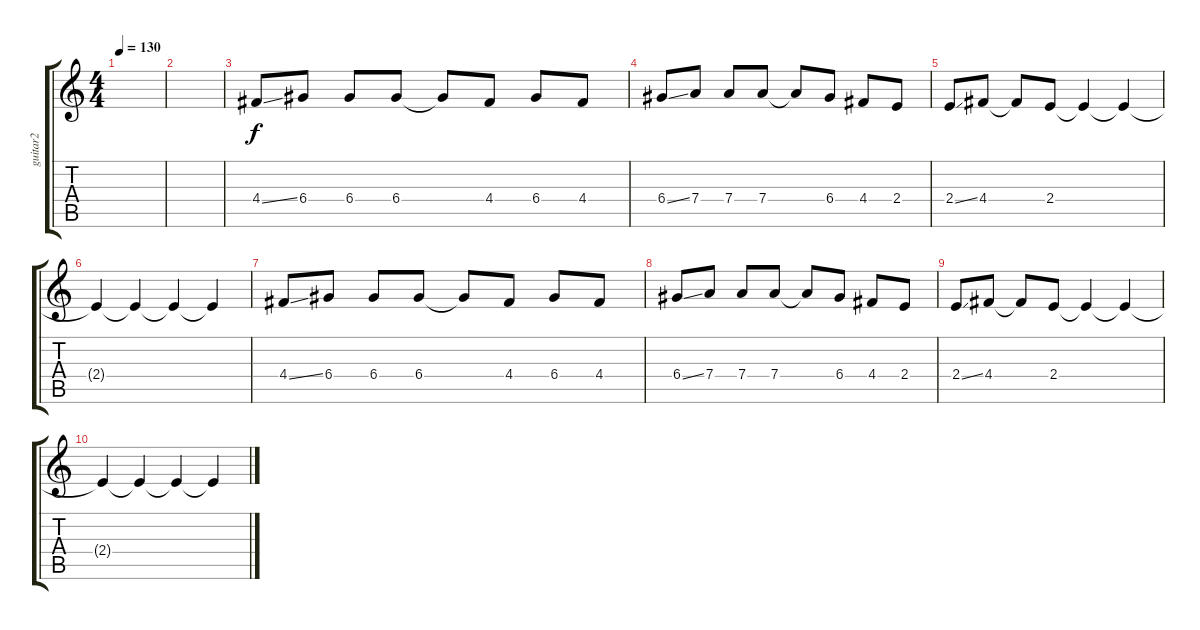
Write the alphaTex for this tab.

\track ("guitar2" "guitar2") {instrument overdrivenguitar}
\staff {score tabs}
\tuning (E4 B3 G3 D3 A2 E2) {hide}
\ts (4 4)
\tempo 130
\clef g2
\ks c
|
|
4.4{ss}.8 6.4.8 6.4.8 6.4.8 6.4{t}.8 4.4.8 6.4.8 4.4.8 |
6.4{ss}.8 7.4.8 7.4.8 7.4.8 7.4{t}.8 6.4.8 4.4.8 2.4.8 |
2.4{ss}.8 4.4.8 4.4{t}.8 2.4.8 2.4{t}.4 2.4{t}.4 |
2.4{t}.4 2.4{t}.4 2.4{t}.4 2.4{t}.4 |
4.4{ss}.8 6.4.8 6.4.8 6.4.8 6.4{t}.8 4.4.8 6.4.8 4.4.8 |
6.4{ss}.8 7.4.8 7.4.8 7.4.8 7.4{t}.8 6.4.8 4.4.8 2.4.8 |
2.4{ss}.8 4.4.8 4.4{t}.8 2.4.8 2.4{t}.4 2.4{t}.4 |
2.4{t}.4 2.4{t}.4 2.4{t}.4 2.4{t}.4
